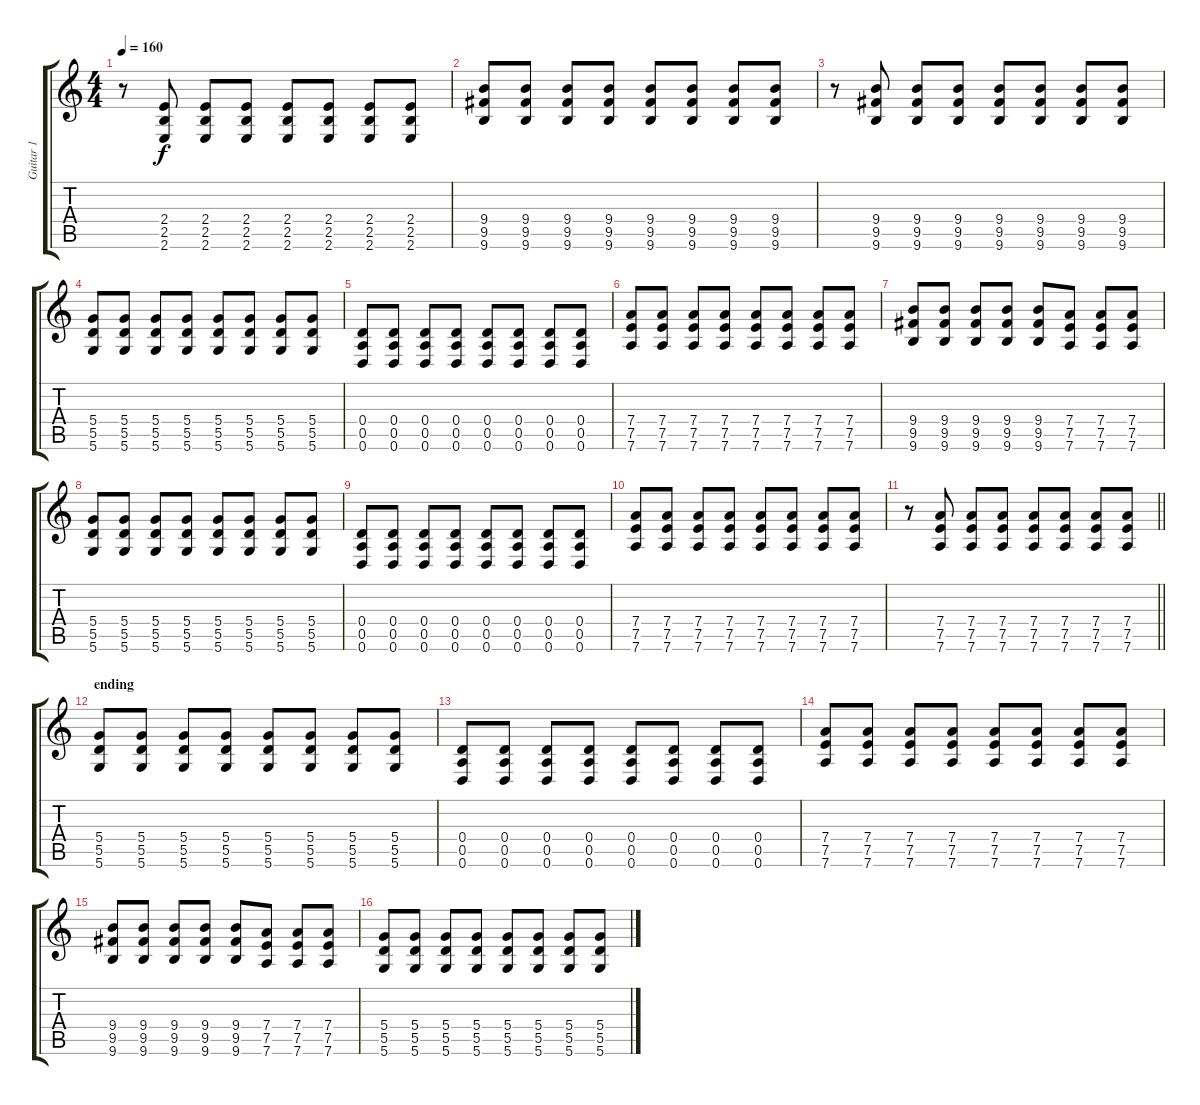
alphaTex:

\track ("Guitar 1" "Guitar 1") {instrument distortionguitar}
\staff {score tabs}
\tuning (E4 B3 G3 D3 A2 D2) {hide}
\ts (4 4)
\tempo 160
\clef g2
\ks c
r.8{dy f} (2.4 2.5 2.6).8 (2.4 2.5 2.6).8 (2.4 2.5 2.6).8 (2.4 2.5 2.6).8 (2.4 2.5 2.6).8 (2.4 2.5 2.6).8 (2.4 2.5 2.6).8 |
(9.4 9.5 9.6).8 (9.4 9.5 9.6).8 (9.4 9.5 9.6).8 (9.4 9.5 9.6).8 (9.4 9.5 9.6).8 (9.4 9.5 9.6).8 (9.4 9.5 9.6).8 (9.4 9.5 9.6).8 |
r.8 (9.4 9.5 9.6).8 (9.4 9.5 9.6).8 (9.4 9.5 9.6).8 (9.4 9.5 9.6).8 (9.4 9.5 9.6).8 (9.4 9.5 9.6).8 (9.4 9.5 9.6).8 |
(5.4 5.5 5.6).8 (5.4 5.5 5.6).8 (5.4 5.5 5.6).8 (5.4 5.5 5.6).8 (5.4 5.5 5.6).8 (5.4 5.5 5.6).8 (5.4 5.5 5.6).8 (5.4 5.5 5.6).8 |
(0.4 0.5 0.6).8 (0.4 0.5 0.6).8 (0.4 0.5 0.6).8 (0.4 0.5 0.6).8 (0.4 0.5 0.6).8 (0.4 0.5 0.6).8 (0.4 0.5 0.6).8 (0.4 0.5 0.6).8 |
(7.4 7.5 7.6).8 (7.4 7.5 7.6).8 (7.4 7.5 7.6).8 (7.4 7.5 7.6).8 (7.4 7.5 7.6).8 (7.4 7.5 7.6).8 (7.4 7.5 7.6).8 (7.4 7.5 7.6).8 |
(9.4 9.5 9.6).8 (9.4 9.5 9.6).8 (9.4 9.5 9.6).8 (9.4 9.5 9.6).8 (9.4 9.5 9.6).8 (7.4 7.5 7.6).8 (7.4 7.5 7.6).8 (7.4 7.5 7.6).8 |
(5.4 5.5 5.6).8 (5.4 5.5 5.6).8 (5.4 5.5 5.6).8 (5.4 5.5 5.6).8 (5.4 5.5 5.6).8 (5.4 5.5 5.6).8 (5.4 5.5 5.6).8 (5.4 5.5 5.6).8 |
(0.4 0.5 0.6).8 (0.4 0.5 0.6).8 (0.4 0.5 0.6).8 (0.4 0.5 0.6).8 (0.4 0.5 0.6).8 (0.4 0.5 0.6).8 (0.4 0.5 0.6).8 (0.4 0.5 0.6).8 |
(7.4 7.5 7.6).8 (7.4 7.5 7.6).8 (7.4 7.5 7.6).8 (7.4 7.5 7.6).8 (7.4 7.5 7.6).8 (7.4 7.5 7.6).8 (7.4 7.5 7.6).8 (7.4 7.5 7.6).8 |
\barLineRight lightlight
r.8 (7.4 7.5 7.6).8 (7.4 7.5 7.6).8 (7.4 7.5 7.6).8 (7.4 7.5 7.6).8 (7.4 7.5 7.6).8 (7.4 7.5 7.6).8 (7.4 7.5 7.6).8 |
\section ("" "ending")
(5.4 5.5 5.6).8 (5.4 5.5 5.6).8 (5.4 5.5 5.6).8 (5.4 5.5 5.6).8 (5.4 5.5 5.6).8 (5.4 5.5 5.6).8 (5.4 5.5 5.6).8 (5.4 5.5 5.6).8 |
(0.4 0.5 0.6).8 (0.4 0.5 0.6).8 (0.4 0.5 0.6).8 (0.4 0.5 0.6).8 (0.4 0.5 0.6).8 (0.4 0.5 0.6).8 (0.4 0.5 0.6).8 (0.4 0.5 0.6).8 |
(7.4 7.5 7.6).8 (7.4 7.5 7.6).8 (7.4 7.5 7.6).8 (7.4 7.5 7.6).8 (7.4 7.5 7.6).8 (7.4 7.5 7.6).8 (7.4 7.5 7.6).8 (7.4 7.5 7.6).8 |
(9.4 9.5 9.6).8 (9.4 9.5 9.6).8 (9.4 9.5 9.6).8 (9.4 9.5 9.6).8 (9.4 9.5 9.6).8 (7.4 7.5 7.6).8 (7.4 7.5 7.6).8 (7.4 7.5 7.6).8 |
(5.4 5.5 5.6).8 (5.4 5.5 5.6).8 (5.4 5.5 5.6).8 (5.4 5.5 5.6).8 (5.4 5.5 5.6).8 (5.4 5.5 5.6).8 (5.4 5.5 5.6).8 (5.4 5.5 5.6).8
